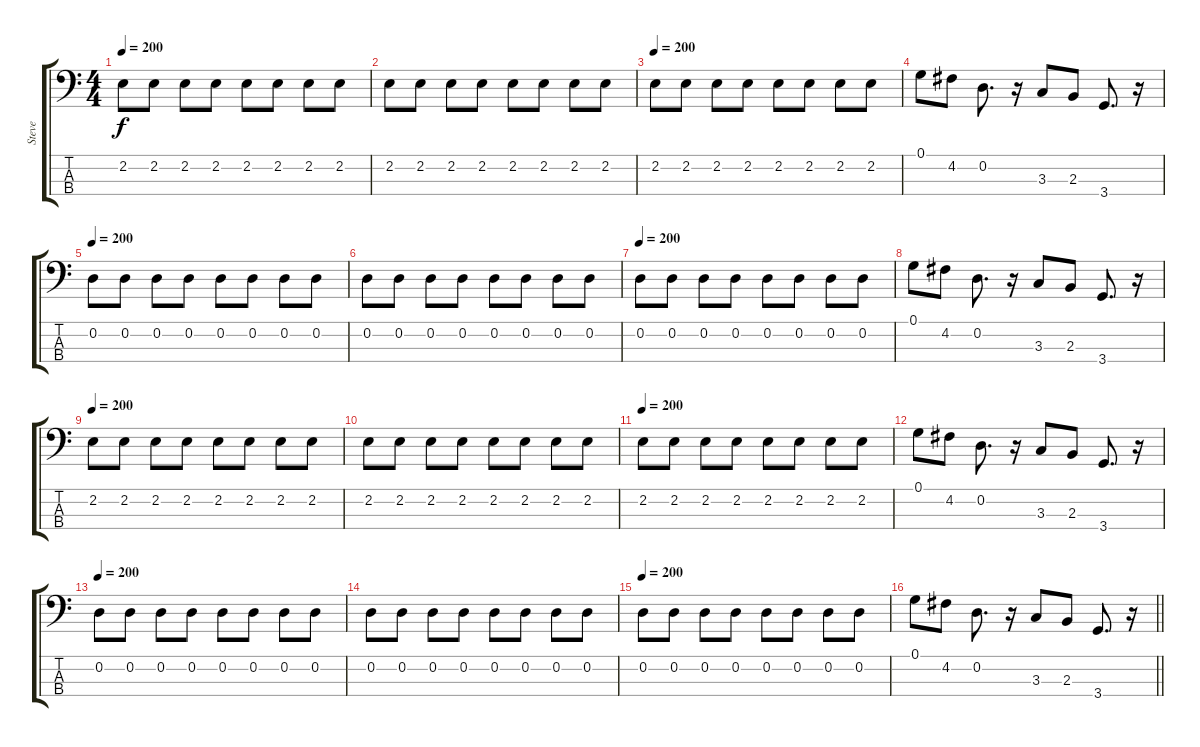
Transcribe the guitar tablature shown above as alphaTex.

\track ("Steve" "Steve") {instrument electricbassfinger}
\staff {score tabs}
\tuning (G2 D2 A1 E1) {hide}
\ts (4 4)
\tempo 200
\clef f4
\ks c
2.2.8{dy f} 2.2.8 2.2.8 2.2.8 2.2.8 2.2.8 2.2.8 2.2.8 |
2.2.8 2.2.8 2.2.8 2.2.8 2.2.8 2.2.8 2.2.8 2.2.8 |
\tempo 200
2.2.8 2.2.8 2.2.8 2.2.8 2.2.8 2.2.8 2.2.8 2.2.8 |
0.1.8 4.2.8 0.2.8{d} r.16 3.3.8 2.3.8 3.4.8{d} r.16 |
\tempo 200
0.2.8 0.2.8 0.2.8 0.2.8 0.2.8 0.2.8 0.2.8 0.2.8 |
0.2.8 0.2.8 0.2.8 0.2.8 0.2.8 0.2.8 0.2.8 0.2.8 |
\tempo 200
0.2.8 0.2.8 0.2.8 0.2.8 0.2.8 0.2.8 0.2.8 0.2.8 |
0.1.8 4.2.8 0.2.8{d} r.16 3.3.8 2.3.8 3.4.8{d} r.16 |
\tempo 200
2.2.8 2.2.8 2.2.8 2.2.8 2.2.8 2.2.8 2.2.8 2.2.8 |
2.2.8 2.2.8 2.2.8 2.2.8 2.2.8 2.2.8 2.2.8 2.2.8 |
\tempo 200
2.2.8 2.2.8 2.2.8 2.2.8 2.2.8 2.2.8 2.2.8 2.2.8 |
0.1.8 4.2.8 0.2.8{d} r.16 3.3.8 2.3.8 3.4.8{d} r.16 |
\tempo 200
0.2.8 0.2.8 0.2.8 0.2.8 0.2.8 0.2.8 0.2.8 0.2.8 |
0.2.8 0.2.8 0.2.8 0.2.8 0.2.8 0.2.8 0.2.8 0.2.8 |
\tempo 200
0.2.8 0.2.8 0.2.8 0.2.8 0.2.8 0.2.8 0.2.8 0.2.8 |
\barLineRight lightlight
0.1.8 4.2.8 0.2.8{d} r.16 3.3.8 2.3.8 3.4.8{d} r.16
